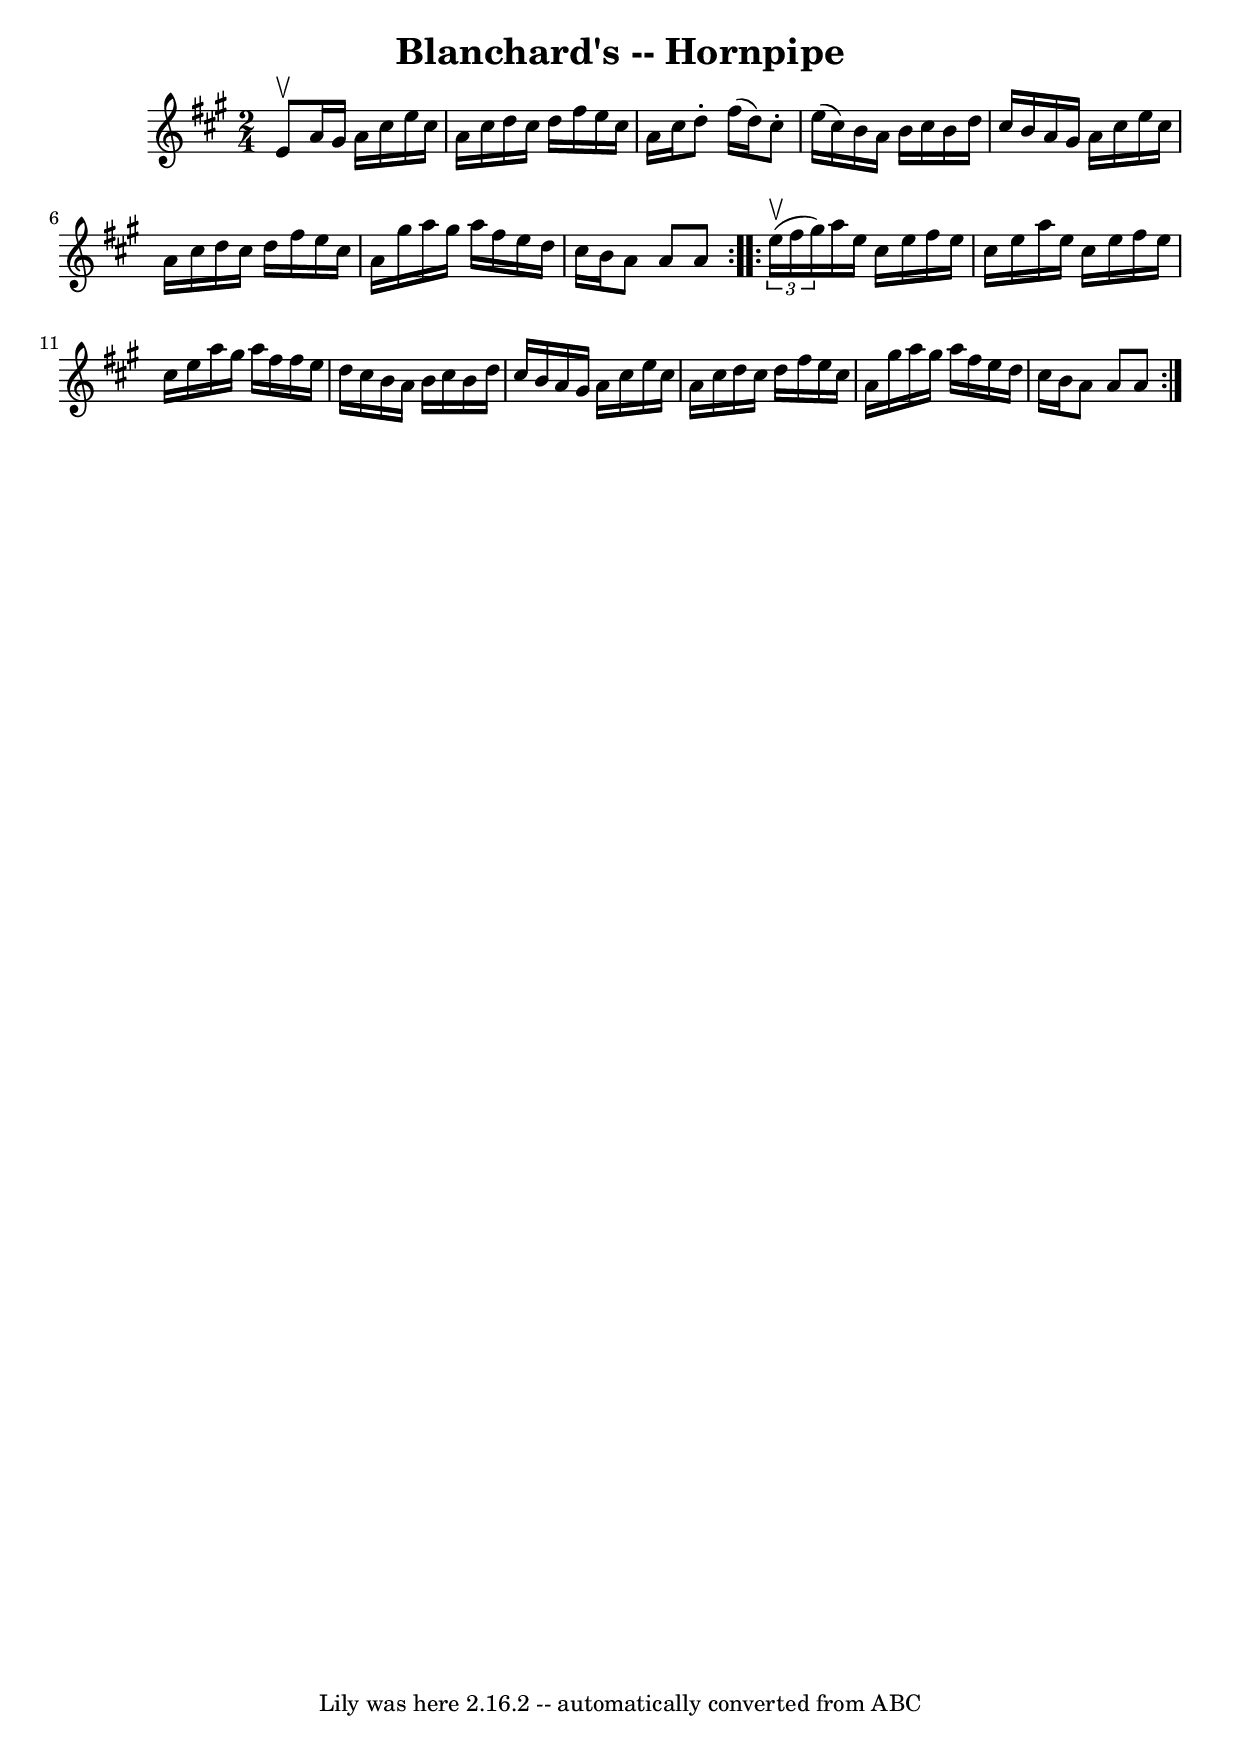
\version "2.7.40"
\header {
	book = "Cole's 1000 Fiddle Tunes"
	crossRefNumber = "1"
	footnotes = ""
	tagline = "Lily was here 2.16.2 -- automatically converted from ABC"
	title = "Blanchard's -- Hornpipe"
}
voicedefault =  {
\set Score.defaultBarType = "empty"

\repeat volta 2 {
\time 2/4 \key a \major   e'8 ^\upbow |
   a'16    gis'16    a'16    
cis''16    e''16    cis''16    a'16    cis''16  |
   d''16    cis''16    
d''16    fis''16    e''16    cis''16    a'16    cis''16  |
   d''8 -.   
fis''16 (   d''16  -)   cis''8 -.   e''16 (   cis''16  -) |
   b'16    
a'16    b'16    cis''16    b'16    d''16    cis''16    b'16  |
     a'16  
  gis'16    a'16    cis''16    e''16    cis''16    a'16    cis''16  |
   
d''16    cis''16    d''16    fis''16    e''16    cis''16    a'16    gis''16  
|
   a''16    gis''16    a''16    fis''16    e''16    d''16    cis''16    
b'16  |
   a'8    a'8    a'8  }     \repeat volta 2 {   \times 2/3 {   
e''16 (^\upbow   fis''16    gis''16  -) } |
   a''16    e''16    cis''16  
  e''16    fis''16    e''16    cis''16    e''16  |
   a''16    e''16    
cis''16    e''16    fis''16    e''16    cis''16    e''16  |
   a''16    
gis''16    a''16    fis''16    fis''16    e''16    d''16    cis''16  |
   
b'16    a'16    b'16    cis''16    b'16    d''16    cis''16    b'16  |
   
  a'16    gis'16    a'16    cis''16    e''16    cis''16    a'16    cis''16  
|
   d''16    cis''16    d''16    fis''16    e''16    cis''16    a'16    
gis''16  |
   a''16    gis''16    a''16    fis''16    e''16    d''16    
cis''16    b'16  |
   a'8    a'8    a'8  }   
}

\score{
    <<

	\context Staff="default"
	{
	    \voicedefault 
	}

    >>
	\layout {
	}
	\midi {}
}
